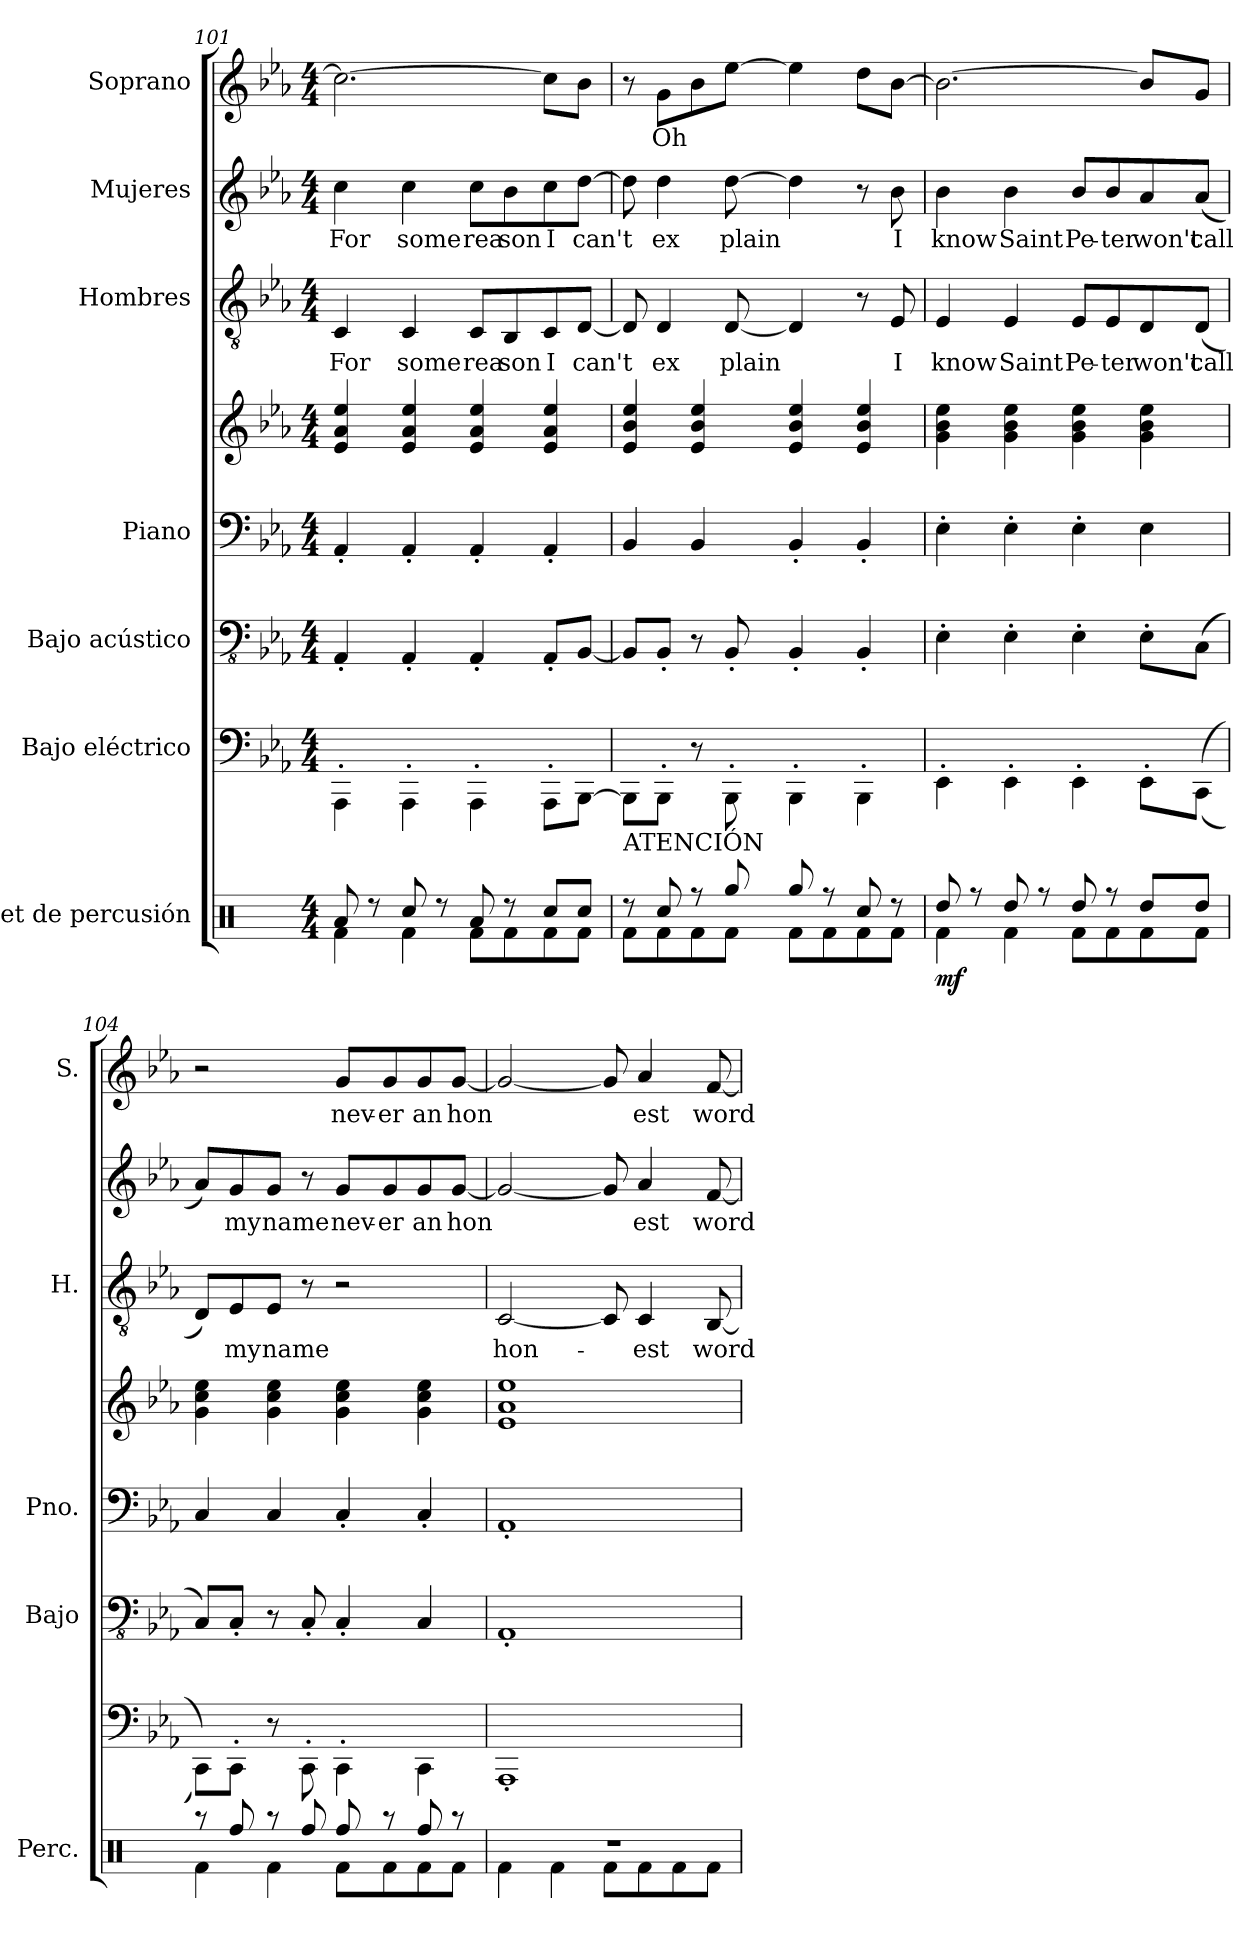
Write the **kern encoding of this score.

**kern	**dynam	**kern	**kern	**kern	**kern	**kern	**text	**kern	**text	**kern	**text
*part7	*part7	*part6	*part5	*part4	*part4	*part3	*part3	*part2	*part2	*part1	*part1
*staff8	*staff8	*staff7	*staff6	*staff5	*staff4	*staff3	*staff3	*staff2	*staff2	*staff1	*staff1
*I"Set de percusión	*	*I"Bajo eléctrico	*I"Bajo acústico	*I"Piano	*	*I"Hombres	*	*I"Mujeres	*	*I"Soprano	*
*I'Perc.	*	*	*I'Bajo	*I'Pno.	*	*I'H.	*	*	*	*I'S.	*
*clefX	*	*	*clefFv4	*clefF4	*clefG2	*clefGv2	*	*clefG2	*	*clefG2	*
*	*	*ITrd7c12	*	*	*	*	*	*	*	*	*
*k[]	*	*k[b-e-a-]	*k[b-e-a-]	*k[b-e-a-]	*k[b-e-a-]	*k[b-e-a-]	*	*k[b-e-a-]	*	*k[b-e-a-]	*
*M4/4	*	*M4/4	*M4/4	*M4/4	*M4/4	*M4/4	*	*M4/4	*	*M4/4	*
=101	=101	=101	=101	=101	=101	=101	=101	=101	=101	=101	=101
*^	*	*	*	*	*	*	*	*	*	*	*
!	!	!	!	!	!	!	!	!LO:LY:b	!	!LO:LY:b	!	!
8Ra/	4Rf\	.	4AAAA-'\	4AAA-'/	4AA-'/	4e-/ 4a-/ 4ee-/	4C/	For	4cc\	For	2.cc\_	.
8r	.	.	.	.	.	.	.	.	.	.	.	.
!	!	!	!	!	!	!	!	!LO:LY:b	!	!LO:LY:b	!	!
8Rcc/	4Rf\	.	4AAAA-'\	4AAA-'/	4AA-'/	4e-/ 4a-/ 4ee-/	4C/	some	4cc\	some	.	.
8r	.	.	.	.	.	.	.	.	.	.	.	.
!	!	!	!	!	!	!	!	!LO:LY:b	!	!LO:LY:b	!	!
8Ra/	8Rf\L	.	4AAAA-'\	4AAA-'/	4AA-'/	4e-/ 4a-/ 4ee-/	8C/L	rea	8cc\L	rea	.	.
!	!	!	!	!	!	!	!	!LO:LY:b	!	!LO:LY:b	!	!
8r	8Rf\	.	.	.	.	.	8BB-/	son	8b-\	son	.	.
!	!	!	!	!	!	!	!	!LO:LY:b	!	!LO:LY:b	!	!
8Rcc/L	8Rf\	.	8AAAA-'\L	8AAA-'/L	4AA-'/	4e-/ 4a-/ 4ee-/	8C/	I	8cc\	I	8cc\L]	.
!	!	!	!	!	!	!	!	!LO:LY:b	!	!LO:LY:b	!	!
8Rcc/J	8Rf\J	.	[8BBBB-\J	[8BBB-/J	.	.	[8D/J	can't	[8dd\J	can't	8b-\J	.
!!LO:PB:g=z
=102	=102	=102	=102	=102	=102	=102	=102	=102	=102	=102	=102	=102
!LO:TX:a:t=ATENCIÓN	!	!	!	!	!	!	!	!	!	!	!	!
8r	8Rf\L	.	8BBBB-\L]	8BBB-/L]	4BB-/	4e-/ 4b-/ 4ee-/	8D/]	.	8dd\]	.	8r	.
!	!	!	!	!	!	!	!	!LO:LY:b	!	!LO:LY:b	!	!LO:LY:b
8Rcc/	8Rf\	.	8BBBB-'\J	8BBB-'/J	.	.	4D/	ex	4dd\	ex	8g\L	Oh
8r	8Rf\	.	8r	8r	4BB-/	4e-/ 4b-/ 4ee-/	.	.	.	.	8b-\	.
!	!	!	!	!	!	!	!	!LO:LY:b	!	!LO:LY:b	!	!
8Rgg/	8Rf\J	.	8BBBB-'\	8BBB-'/	.	.	[8D/	plain	[8dd\	plain	[8ee-\J	.
8Rgg/	8Rf\L	.	4BBBB-'\	4BBB-'/	4BB-'/	4e-/ 4b-/ 4ee-/	4D/]	.	4dd\]	.	4ee-\]	.
8r	8Rf\	.	.	.	.	.	.	.	.	.	.	.
8Rcc/	8Rf\	.	4BBBB-'\	4BBB-'/	4BB-'/	4e-/ 4b-/ 4ee-/	8r	.	8r	.	8dd\L	.
!	!	!	!	!	!	!	!	!LO:LY:b	!	!LO:LY:b	!	!
8r	8Rf\J	.	.	.	.	.	8E-/	I	8b-\	I	[8b-\J	.
=103	=103	=103	=103	=103	=103	=103	=103	=103	=103	=103	=103	=103
!	!	!LO:DY:b	!	!	!	!	!	!LO:LY:b	!	!LO:LY:b	!	!
8Rdd/	4Rf\	mf	4EEE-'\	4EE-'\	4E-'\	4g\ 4b-\ 4ee-\	4E-/	know	4b-\	know	2.b-\_	.
8r	.	.	.	.	.	.	.	.	.	.	.	.
!	!	!	!	!	!	!	!	!LO:LY:b	!	!LO:LY:b	!	!
8Rdd/	4Rf\	.	4EEE-'\	4EE-'\	4E-'\	4g\ 4b-\ 4ee-\	4E-/	Saint	4b-\	Saint	.	.
8r	.	.	.	.	.	.	.	.	.	.	.	.
!	!	!	!	!	!	!	!	!LO:LY:b	!	!LO:LY:b	!	!
8Rdd/	8Rf\L	.	4EEE-'\	4EE-'\	4E-'\	4g\ 4b-\ 4ee-\	8E-/L	Pe-	8b-/L	Pe-	.	.
!	!	!	!	!	!	!	!	!LO:LY:b	!	!LO:LY:b	!	!
8r	8Rf\	.	.	.	.	.	8E-/	-ter	8b-/	-ter	.	.
!	!	!	!	!	!	!	!	!LO:LY:b	!	!LO:LY:b	!	!
8Rdd/L	8Rf\	.	8EEE-'\L	8EE-'\L	4E-\	4g\ 4b-\ 4ee-\	8D/	won't	8a-/	won't	8b-/L]	.
!	!	!	!	!	!	!	!	!LO:LY:b	!	!LO:LY:b	!	!
8Rdd/J	8Rf\J	.	((8CCC\J	(8CC\J	.	.	(8D/J	call	(8a-/J	call	8g/J	.
=104	=104	=104	=104	=104	=104	=104	=104	=104	=104	=104	=104	=104
8r	4Rf\	.	8CCC\L))	8CC/L)	4C/	4g\ 4cc\ 4ee-\	8D/L)	.	8a-/L)	.	2r	.
!	!	!	!	!	!	!	!	!LO:LY:b	!	!LO:LY:b	!	!
8Rff/	.	.	8CCC'\J	8CC'/J	.	.	8E-/	my	8g/	my	.	.
!	!	!	!	!	!	!	!	!LO:LY:b	!	!LO:LY:b	!	!
8r	4Rf\	.	8r	8r	4C/	4g\ 4cc\ 4ee-\	8E-/J	name	8g/J	name	.	.
8Rff/	.	.	8CCC'\	8CC'/	.	.	8r	.	8r	.	.	.
!	!	!	!	!	!	!	!	!	!	!LO:LY:b	!	!LO:LY:b
8Rff/	8Rf\L	.	4CCC'\	4CC'/	4C'/	4g\ 4cc\ 4ee-\	2r	.	8g/L	nev-	8g/L	nev-
!	!	!	!	!	!	!	!	!	!	!LO:LY:b	!	!LO:LY:b
8r	8Rf\	.	.	.	.	.	.	.	8g/	-er	8g/	-er
!	!	!	!	!	!	!	!	!	!	!LO:LY:b	!	!LO:LY:b
8Rff/	8Rf\	.	4CCC\	4CC/	4C'/	4g\ 4cc\ 4ee-\	.	.	8g/	an	8g/	an
!	!	!	!	!	!	!	!	!	!	!LO:LY:b	!	!LO:LY:b
8r	8Rf\J	.	.	.	.	.	.	.	[8g/J	hon	[8g/J	hon
!!LO:PB:g=z
=105	=105	=105	=105	=105	=105	=105	=105	=105	=105	=105	=105	=105
!	!	!	!	!	!	!	!	!LO:LY:b	!	!	!	!
1r	4Rf\	.	1AAAA-'	1AAA-'	1AA-'	1e- 1a- 1ee-	[2C/	hon-	2g/_	.	2g/_	.
.	4Rf\	.	.	.	.	.	.	.	.	.	.	.
.	8Rf\L	.	.	.	.	.	8C/]	.	8g/]	.	8g/]	.
!	!	!	!	!	!	!	!	!LO:LY:b	!	!LO:LY:b	!	!LO:LY:b
.	8Rf\	.	.	.	.	.	4C/	-est	4a-/	est	4a-/	est
.	8Rf\	.	.	.	.	.	.	.	.	.	.	.
!	!	!	!	!	!	!	!	!LO:LY:b	!	!LO:LY:b	!	!LO:LY:b
.	8Rf\J	.	.	.	.	.	[8BB-/	word	[8f/	word	[8f/	word
*v	*v	*	*	*	*	*	*	*	*	*	*	*
=	=	=	=	=	=	=	=	=	=	=	=
*-	*-	*-	*-	*-	*-	*-	*-	*-	*-	*-	*-
